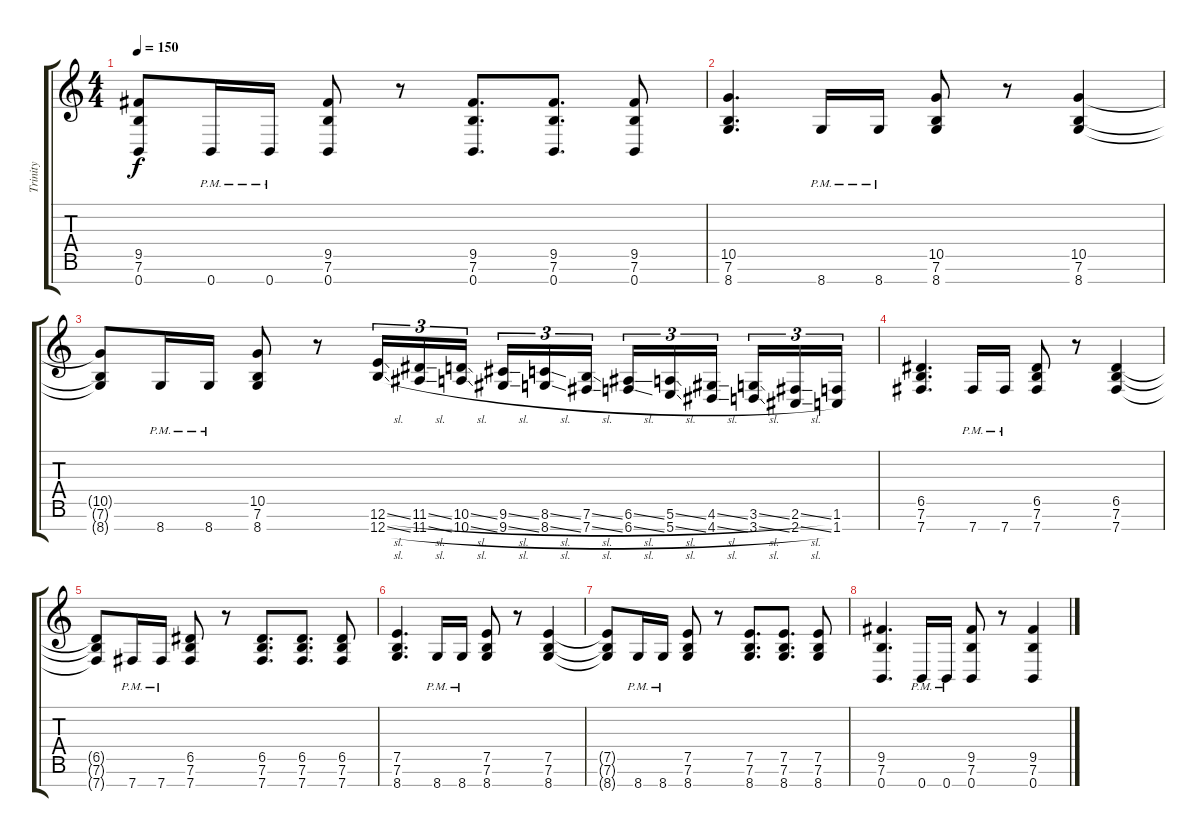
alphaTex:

\track ("Trinity" "Trinity") {instrument overdrivenguitar}
\staff {score tabs}
\tuning (E4 B3 Gb3 D3 A2 E2 B1) {hide}
\ts (4 4)
\tempo 150
\clef g2
\ks c
(9.5{t} 7.6{t} 0.7{t}).8{dy f} 0.7{pm}.16 0.7{pm}.16 (9.5 7.6 0.7).8 r.8 (9.5 7.6 0.7).8{d} (9.5 7.6 0.7).8{d} (9.5 7.6 0.7).8 |
(10.5 7.6 8.7).4{d} 8.7{pm}.16 8.7{pm}.16 (10.5 7.6 8.7).8 r.8 (10.5 7.6 8.7).4 |
(10.5{t} 7.6{t} 8.7{t}).8 8.7{pm}.16 8.7{pm}.16 (10.5 7.6 8.7).8 r.8 (12.6{sl} 12.7{sl}).16{tu (3 2)} (11.6{sl} 11.7{sl}).16{tu (3 2)} (10.6{sl} 10.7{sl}).16{tu (3 2) beam splitsecondary} (9.6{sl} 9.7{sl}).16{tu (3 2)} (8.6{sl} 8.7{sl}).16{tu (3 2)} (7.6{sl} 7.7{sl}).16{tu (3 2)} (6.6{sl} 6.7{sl}).16{tu (3 2)} (5.6{sl} 5.7{sl}).16{tu (3 2)} (4.6{sl} 4.7{sl}).16{tu (3 2) beam splitsecondary} (3.6{sl} 3.7{sl}).16{tu (3 2)} (2.6{sl} 2.7{sl}).16{tu (3 2)} (1.6 1.7).16{tu (3 2)} |
(6.5 7.6 7.7).4{d} 7.7{pm}.16 7.7{pm}.16 (6.5 7.6 7.7).8 r.8 (6.5 7.6 7.7).4 |
(6.5{t} 7.6{t} 7.7{t}).8 7.7{pm}.16 7.7{pm}.16 (6.5 7.6 7.7).8 r.8 (6.5 7.6 7.7).8{d} (6.5 7.6 7.7).8{d} (6.5 7.6 7.7).8 |
(7.5 7.6 8.7).4{d} 8.7{pm}.16 8.7{pm}.16 (7.5 7.6 8.7).8 r.8 (7.5 7.6 8.7).4 |
(7.5{t} 7.6{t} 8.7{t}).8 8.7{pm}.16 8.7{pm}.16 (7.5 7.6 8.7).8 r.8 (7.5 7.6 8.7).8{d} (7.5 7.6 8.7).8{d} (7.5 7.6 8.7).8 |
(9.5 7.6 0.7).4{d} 0.7{pm}.16 0.7{pm}.16 (9.5 7.6 0.7).8 r.8 (9.5 7.6 0.7).4
